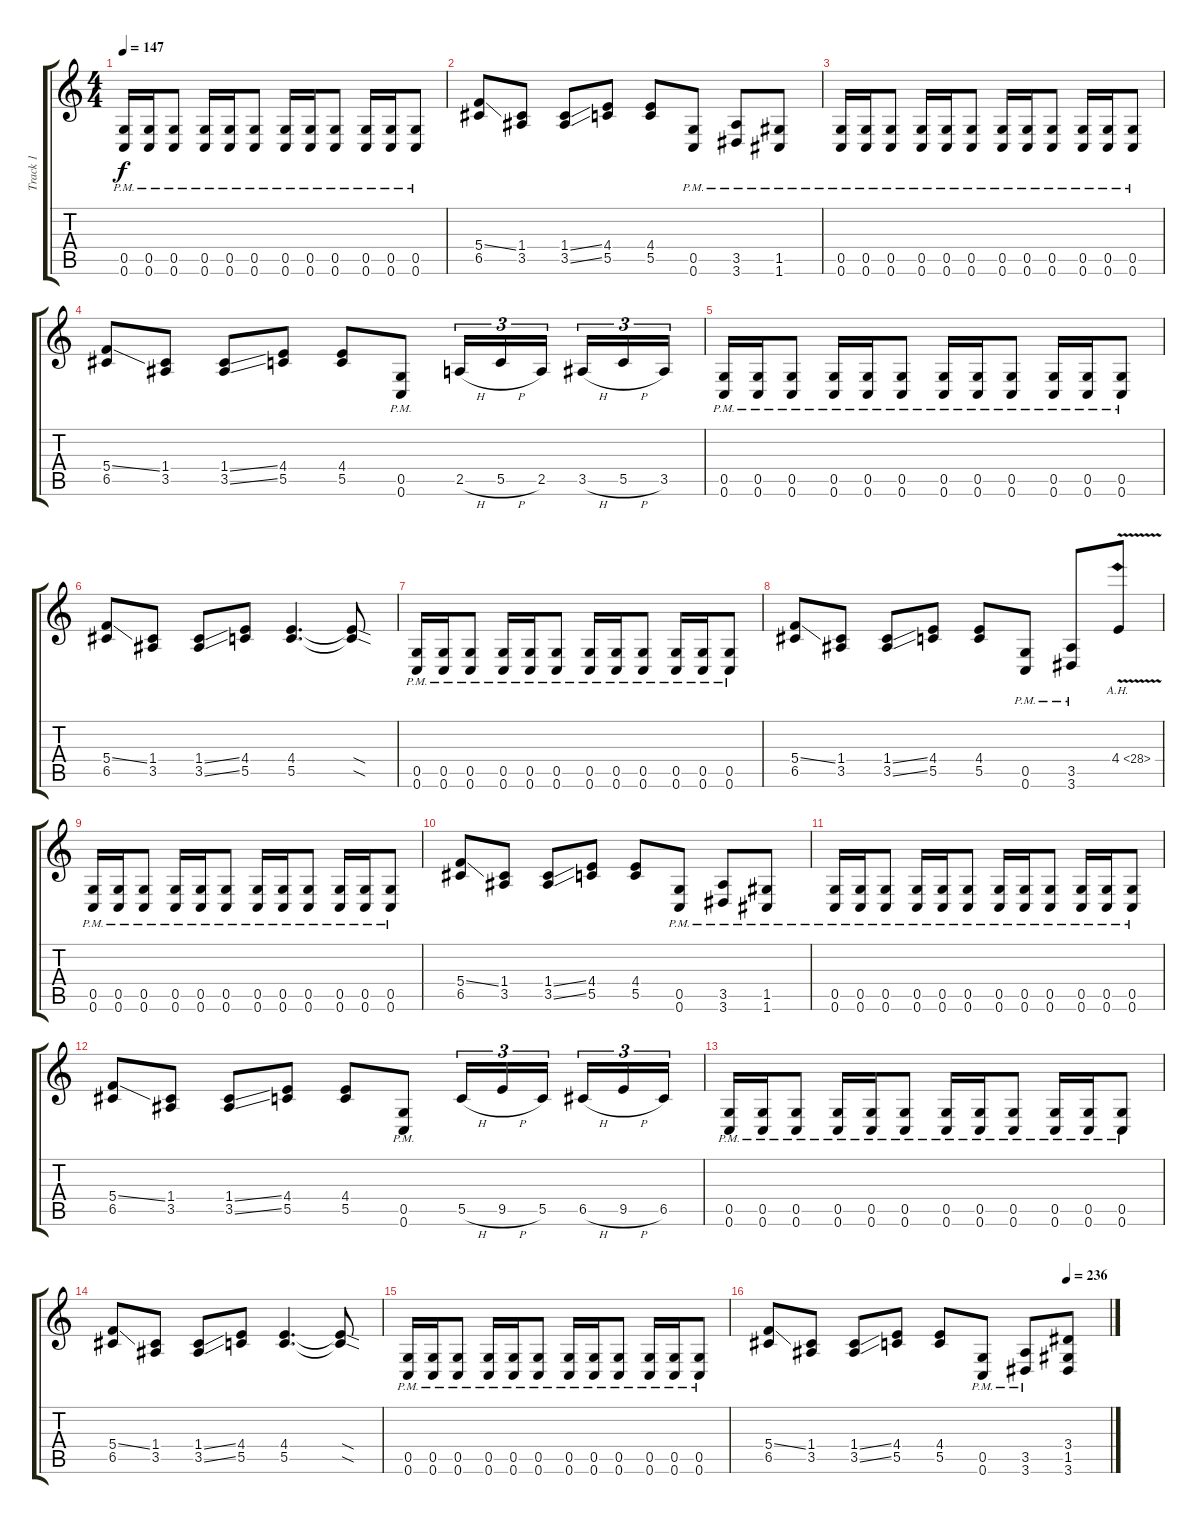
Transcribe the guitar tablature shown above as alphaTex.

\track ("Track 1" "Track 1") {instrument distortionguitar}
\staff {score tabs}
\tuning (D4 A3 F3 C3 G2 C2) {hide}
\ts (4 4)
\tempo 147
\clef g2
\ks c
(0.5{pm} 0.6{pm}).16{dy f} (0.5{pm} 0.6{pm}).16 (0.5{pm} 0.6{pm}).8 (0.5{pm} 0.6{pm}).16 (0.5{pm} 0.6{pm}).16 (0.5{pm} 0.6{pm}).8 (0.5{pm} 0.6{pm}).16 (0.5{pm} 0.6{pm}).16 (0.5{pm} 0.6{pm}).8 (0.5{pm} 0.6{pm}).16 (0.5{pm} 0.6{pm}).16 (0.5{pm} 0.6{pm}).8 |
(5.4{ss} 6.5).8 (1.4 3.5).8 (1.4{ss} 3.5{ss}).8 (4.4 5.5).8 (4.4 5.5).8 (0.5{pm} 0.6{pm}).8 (3.5{pm} 3.6{pm}).8 (1.5{pm} 1.6{pm}).8 |
(0.5{pm} 0.6{pm}).16 (0.5{pm} 0.6{pm}).16 (0.5{pm} 0.6{pm}).8 (0.5{pm} 0.6{pm}).16 (0.5{pm} 0.6{pm}).16 (0.5{pm} 0.6{pm}).8 (0.5{pm} 0.6{pm}).16 (0.5{pm} 0.6{pm}).16 (0.5{pm} 0.6{pm}).8 (0.5{pm} 0.6{pm}).16 (0.5{pm} 0.6{pm}).16 (0.5{pm} 0.6{pm}).8 |
(5.4{ss} 6.5).8 (1.4 3.5).8 (1.4{ss} 3.5{ss}).8 (4.4 5.5).8 (4.4 5.5).8 (0.5{pm} 0.6{pm}).8 2.5{h}.16{tu (3 2)} 5.5{h}.16{tu (3 2)} 2.5.16{tu (3 2) beam splitsecondary} 3.5{h}.16{tu (3 2)} 5.5{h}.16{tu (3 2)} 3.5.16{tu (3 2)} |
(0.5{pm} 0.6{pm}).16 (0.5{pm} 0.6{pm}).16 (0.5{pm} 0.6{pm}).8 (0.5{pm} 0.6{pm}).16 (0.5{pm} 0.6{pm}).16 (0.5{pm} 0.6{pm}).8 (0.5{pm} 0.6{pm}).16 (0.5{pm} 0.6{pm}).16 (0.5{pm} 0.6{pm}).8 (0.5{pm} 0.6{pm}).16 (0.5{pm} 0.6{pm}).16 (0.5{pm} 0.6{pm}).8 |
(5.4{ss} 6.5).8 (1.4 3.5).8 (1.4{ss} 3.5{ss}).8 (4.4 5.5).8 (4.4 5.5).4{d} (4.4{sod t} 5.5{sod t}).8 |
(0.5{pm} 0.6{pm}).16 (0.5{pm} 0.6{pm}).16 (0.5{pm} 0.6{pm}).8 (0.5{pm} 0.6{pm}).16 (0.5{pm} 0.6{pm}).16 (0.5{pm} 0.6{pm}).8 (0.5{pm} 0.6{pm}).16 (0.5{pm} 0.6{pm}).16 (0.5{pm} 0.6{pm}).8 (0.5{pm} 0.6{pm}).16 (0.5{pm} 0.6{pm}).16 (0.5{pm} 0.6{pm}).8 |
(5.4{ss} 6.5).8 (1.4 3.5).8 (1.4{ss} 3.5{ss}).8 (4.4 5.5).8 (4.4 5.5).8 (0.5{pm} 0.6{pm}).8 (3.5{pm} 3.6{pm}).8 4.4{ah 24 v}.8 |
(0.5{pm} 0.6{pm}).16 (0.5{pm} 0.6{pm}).16 (0.5{pm} 0.6{pm}).8 (0.5{pm} 0.6{pm}).16 (0.5{pm} 0.6{pm}).16 (0.5{pm} 0.6{pm}).8 (0.5{pm} 0.6{pm}).16 (0.5{pm} 0.6{pm}).16 (0.5{pm} 0.6{pm}).8 (0.5{pm} 0.6{pm}).16 (0.5{pm} 0.6{pm}).16 (0.5{pm} 0.6{pm}).8 |
(5.4{ss} 6.5).8 (1.4 3.5).8 (1.4{ss} 3.5{ss}).8 (4.4 5.5).8 (4.4 5.5).8 (0.5{pm} 0.6{pm}).8 (3.5{pm} 3.6{pm}).8 (1.5{pm} 1.6{pm}).8 |
(0.5{pm} 0.6{pm}).16 (0.5{pm} 0.6{pm}).16 (0.5{pm} 0.6{pm}).8 (0.5{pm} 0.6{pm}).16 (0.5{pm} 0.6{pm}).16 (0.5{pm} 0.6{pm}).8 (0.5{pm} 0.6{pm}).16 (0.5{pm} 0.6{pm}).16 (0.5{pm} 0.6{pm}).8 (0.5{pm} 0.6{pm}).16 (0.5{pm} 0.6{pm}).16 (0.5{pm} 0.6{pm}).8 |
(5.4{ss} 6.5).8 (1.4 3.5).8 (1.4{ss} 3.5{ss}).8 (4.4 5.5).8 (4.4 5.5).8 (0.5{pm} 0.6{pm}).8 5.5{h}.16{tu (3 2)} 9.5{h}.16{tu (3 2)} 5.5.16{tu (3 2) beam splitsecondary} 6.5{h}.16{tu (3 2)} 9.5{h}.16{tu (3 2)} 6.5.16{tu (3 2)} |
(0.5{pm} 0.6{pm}).16 (0.5{pm} 0.6{pm}).16 (0.5{pm} 0.6{pm}).8 (0.5{pm} 0.6{pm}).16 (0.5{pm} 0.6{pm}).16 (0.5{pm} 0.6{pm}).8 (0.5{pm} 0.6{pm}).16 (0.5{pm} 0.6{pm}).16 (0.5{pm} 0.6{pm}).8 (0.5{pm} 0.6{pm}).16 (0.5{pm} 0.6{pm}).16 (0.5{pm} 0.6{pm}).8 |
(5.4{ss} 6.5).8 (1.4 3.5).8 (1.4{ss} 3.5{ss}).8 (4.4 5.5).8 (4.4 5.5).4{d} (4.4{sod t} 5.5{sod t}).8 |
(0.5{pm} 0.6{pm}).16 (0.5{pm} 0.6{pm}).16 (0.5{pm} 0.6{pm}).8 (0.5{pm} 0.6{pm}).16 (0.5{pm} 0.6{pm}).16 (0.5{pm} 0.6{pm}).8 (0.5{pm} 0.6{pm}).16 (0.5{pm} 0.6{pm}).16 (0.5{pm} 0.6{pm}).8 (0.5{pm} 0.6{pm}).16 (0.5{pm} 0.6{pm}).16 (0.5{pm} 0.6{pm}).8 |
\tempo (236 0.875)
(5.4{ss} 6.5).8 (1.4 3.5).8 (1.4{ss} 3.5{ss}).8 (4.4 5.5).8 (4.4 5.5).8 (0.5{pm} 0.6{pm}).8 (3.5{pm} 3.6{pm}).8 (3.4 1.5 3.6).8
